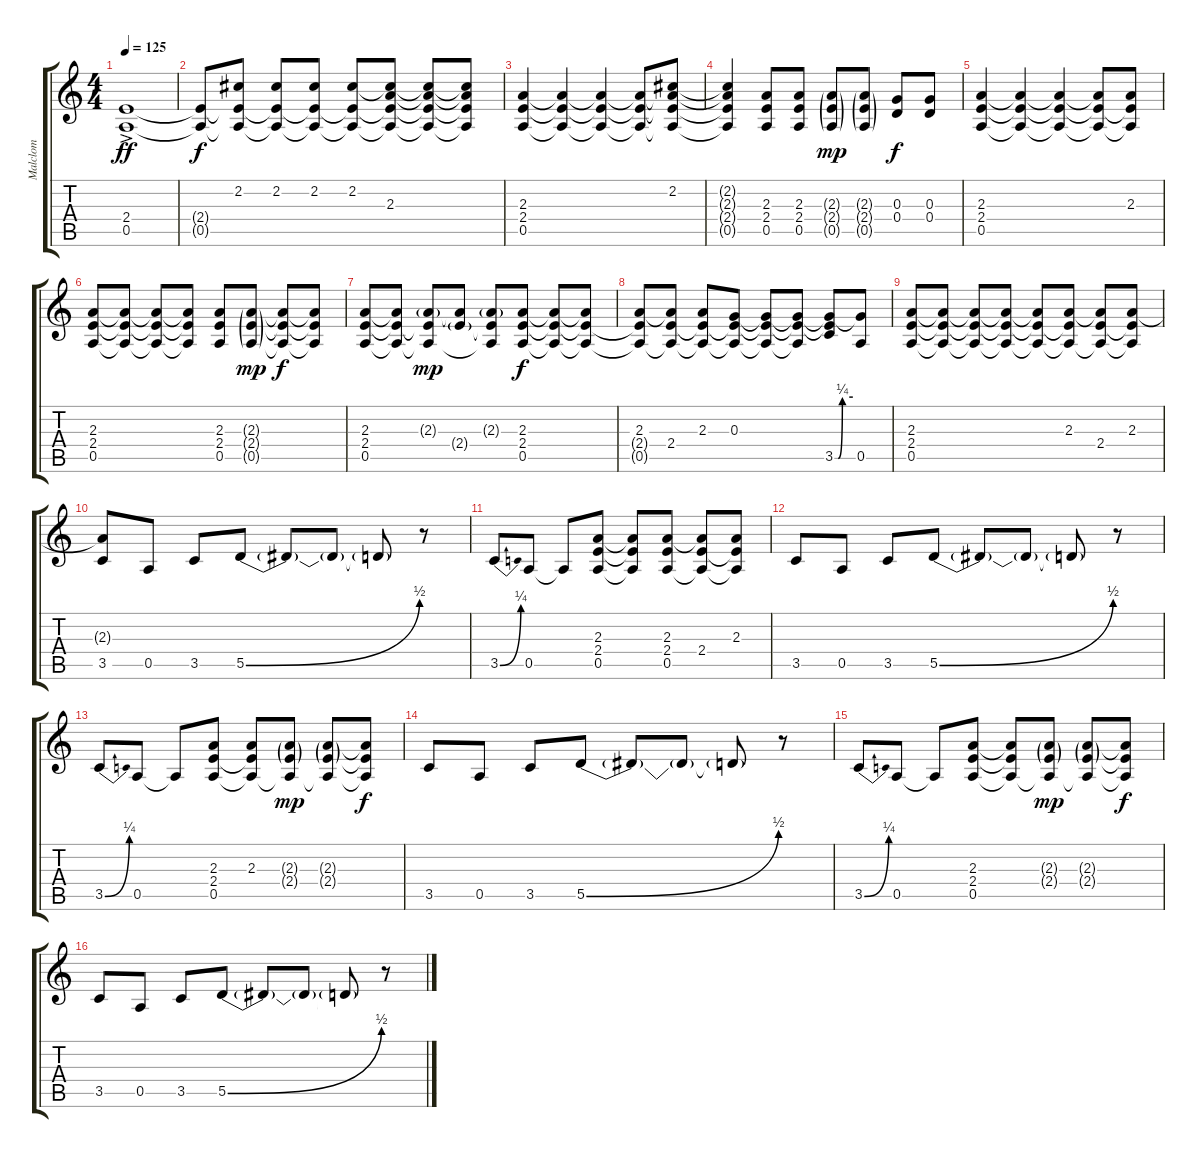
\track ("Malclom" "Malclom") {instrument distortionguitar}
\staff {score tabs}
\tuning (E4 B3 G3 D3 A2 E2) {hide}
\ts (4 4)
\tempo 125
\clef g2
\ks c
(2.4 0.5{ac}).1{dy ff} |
(2.4{t} 0.5{t}).8{dy f} (2.2 2.4{t} 0.5{t}).8 (2.2 2.4{t} 0.5{t}).8 (2.2 2.4{t} 0.5{t}).8 (2.2 2.4{t} 0.5{t}).8 (2.2{t} 2.3 2.4{t} 0.5{t}).8 (2.2{t} 2.3{t} 2.4{t} 0.5{t}).8 (2.2{t} 2.3{t} 2.4{t} 0.5{t}).8 |
(2.3 2.4 0.5).4 (2.3{t} 2.4{t} 0.5{t}).4 (2.3{t} 2.4{t} 0.5{t}).4 (2.3{t} 2.4{t} 0.5{t}).8 (2.2 2.3{t} 2.4{t} 0.5{t}).8 |
(2.2{t} 2.3{t} 2.4{t} 0.5{t}).4 (2.3 2.4 0.5).8 (2.3 2.4 0.5).8 (2.3{g} 2.4{g} 0.5{g}).8{dy mp} (2.3{g} 2.4{g} 0.5{g}).8 (0.3 0.4).8{dy f} (0.3 0.4).8 |
(2.3 2.4 0.5).4 (2.3{t} 2.4{t} 0.5{t}).4 (2.3{t} 2.4{t} 0.5{t}).4 (2.3{t} 2.4{t} 0.5{t}).8 (2.3 2.4{t} 0.5{t}).8 |
(2.3 2.4 0.5).8 (2.3{t} 2.4{t} 0.5{t}).8 (2.3{t} 2.4{t} 0.5{t}).8 (2.3{t} 2.4{t} 0.5{t}).8 (2.3 2.4 0.5).8 (2.3{g} 2.4{g} 0.5{g}).8{dy mp} (2.3{t} 2.4{t} 0.5{t}).8{dy f} (2.3{t} 2.4{t} 0.5{t}).8 |
(2.3 2.4 0.5).8 (2.3{t} 2.4{t} 0.5{t}).8 (2.3{g} 2.4{t} 0.5{t}).8{dy mp} (2.3{t} 2.4{g}).8 (2.3{g} 2.4{t} 0.5{t}).8 (2.3 2.4 0.5).8{dy f} (2.3{t} 2.4{t} 0.5{t}).8 (2.3{t} 2.4{t} 0.5{t}).8 |
(2.3 2.4{t} 0.5{t}).8 (2.3{t} 2.4 0.5{t}).8 (2.3 2.4{t} 0.5{t}).8 (0.3 2.4{t} 0.5{t}).8 (0.3{t} 2.4{t} 0.5{t}).8 (0.3{t} 2.4{t} 0.5{t}).8 (0.3{t} 2.4{t} 3.5{be (custom 0 0 11 0 25 1 60 1)}).8 (0.3{t} 0.5).8 |
(2.3 2.4 0.5).8 (2.3{t} 2.4{t} 0.5{t}).8 (2.3{t} 2.4{t} 0.5{t}).8 (2.3{t} 2.4{t} 0.5{t}).8 (2.3{t} 2.4{t} 0.5{t}).8 (2.3 2.4{t} 0.5{t}).8 (2.3{t} 2.4 0.5{t}).8 (2.3 2.4{t} 0.5{t}).8 |
(2.3{t} 3.5).8 0.5.8 3.5.8 5.5{be (bend 0 0 60 2)}.8 5.5{t}.8 5.5{t}.8 5.5{t}.8 r.8 |
3.5{be (bend 0 0 60 1)}.8 0.5.8 0.5{t}.8 (2.3 2.4 0.5).8 (2.3{t} 2.4{t} 0.5{t}).8 (2.3 2.4 0.5).8 (2.3{t} 2.4 0.5{t}).8 (2.3 2.4{t} 0.5{t}).8 |
3.5.8 0.5.8 3.5.8 5.5{be (bend 0 0 60 2)}.8 5.5{t}.8 5.5{t}.8 5.5{t}.8 r.8 |
3.5{be (bend 0 0 60 1)}.8 0.5.8 0.5{t}.8 (2.3 2.4 0.5).8 (2.3 2.4{t} 0.5{t}).8 (2.3{g} 2.4{g} 0.5{t}).8{dy mp} (2.3{g} 2.4{g} 0.5{t}).8 (2.3{t} 2.4{t} 0.5{t}).8{dy f} |
3.5.8 0.5.8 3.5.8 5.5{be (bend 0 0 60 2)}.8 5.5{t}.8 5.5{t}.8 5.5{t}.8 r.8 |
3.5{be (bend 0 0 60 1)}.8 0.5.8 0.5{t}.8 (2.3 2.4 0.5).8 (2.3{t} 2.4{t} 0.5{t}).8 (2.3{g} 2.4{g} 0.5{t}).8{dy mp} (2.3{g} 2.4{g} 0.5{t}).8 (2.3{t} 2.4{t} 0.5{t}).8{dy f} |
3.5.8 0.5.8 3.5.8 5.5{be (bend 0 0 60 2)}.8 5.5{t}.8 5.5{t}.8 5.5{t}.8 r.8
